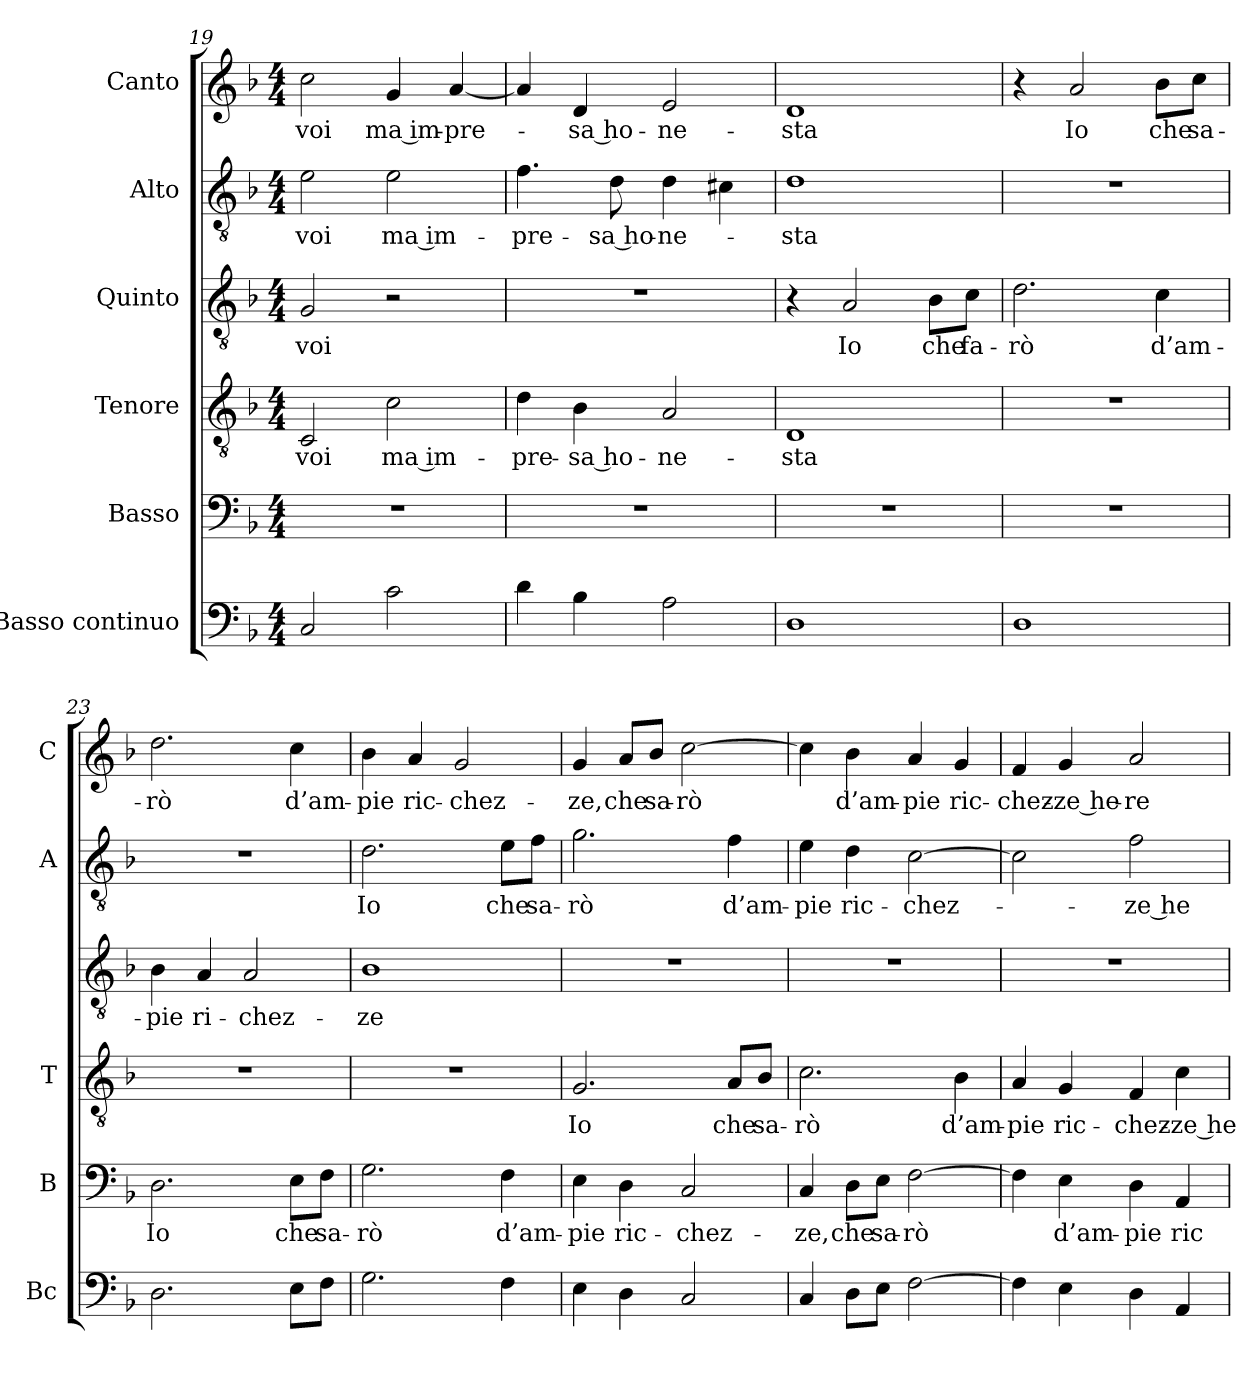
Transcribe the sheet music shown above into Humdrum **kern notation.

**kern	**kern	**text	**kern	**text	**kern	**text	**kern	**text	**kern	**text
*part6	*part5	*part5	*part4	*part4	*part3	*part3	*part2	*part2	*part1	*part1
*staff6	*staff5	*staff5	*staff4	*staff4	*staff3	*staff3	*staff2	*staff2	*staff1	*staff1
*I"Basso continuo	*I"Basso	*	*I"Tenore	*	*I"Quinto	*	*I"Alto	*	*I"Canto	*
*I'Bc	*I'B	*	*I'T	*	*	*	*I'A	*	*I'C	*
*clefF4	*clefF4	*	*clefGv2	*	*clefGv2	*	*clefGv2	*	*clefG2	*
*k[b-]	*k[b-]	*	*k[b-]	*	*k[b-]	*	*k[b-]	*	*k[b-]	*
*F:	*F:	*	*F:	*	*F:	*	*F:	*	*F:	*
*M4/4	*M4/4	*	*M4/4	*	*M4/4	*	*M4/4	*	*M4/4	*
=19	=19	=19	=19	=19	=19	=19	=19	=19	=19	=19
2C	1r	.	2C	voi	2G	voi	2e	voi	2cc	voi
2c	.	.	2c	ma im-	2r	.	2e	ma im-	4g	ma im-
.	.	.	.	.	.	.	.	.	[4a	-pre-
=20	=20	=20	=20	=20	=20	=20	=20	=20	=20	=20
4d	1r	.	4d	-pre-	1r	.	4.f	-pre-	4a]	.
4B-	.	.	4B-	-sa ho-	.	.	.	.	4d	-sa ho-
.	.	.	.	.	.	.	8d	-sa ho-	.	.
2A	.	.	2A	-ne-	.	.	4d	-ne-	2e	-ne-
.	.	.	.	.	.	.	4c#X	.	.	.
=21	=21	=21	=21	=21	=21	=21	=21	=21	=21	=21
1D	1r	.	1D	-sta	4r	.	1d	-sta	1d	-sta
.	.	.	.	.	2A	Io	.	.	.	.
.	.	.	.	.	8B-\L	che	.	.	.	.
.	.	.	.	.	8c\J	fa-	.	.	.	.
=22	=22	=22	=22	=22	=22	=22	=22	=22	=22	=22
1D	1r	.	1r	.	2.d	-rò	1r	.	4r	.
.	.	.	.	.	.	.	.	.	2a	Io
.	.	.	.	.	4c	d’am-	.	.	8b-\L	che
.	.	.	.	.	.	.	.	.	8cc\J	sa-
=23	=23	=23	=23	=23	=23	=23	=23	=23	=23	=23
2.D	2.D	Io	1r	.	4B-	-pie	1r	.	2.dd	-rò
.	.	.	.	.	4A	ri-	.	.	.	.
.	.	.	.	.	2A	-chez-	.	.	.	.
8E\L	8E\L	che	.	.	.	.	.	.	4cc	d’am-
8F\J	8F\J	sa-	.	.	.	.	.	.	.	.
=24	=24	=24	=24	=24	=24	=24	=24	=24	=24	=24
2.G	2.G	-rò	1r	.	1B-	-ze	2.d	Io	4b-	-pie
.	.	.	.	.	.	.	.	.	4a	ric-
.	.	.	.	.	.	.	.	.	2g	-chez-
4F	4F	d’am-	.	.	.	.	8e\L	che	.	.
.	.	.	.	.	.	.	8f\J	sa-	.	.
=25	=25	=25	=25	=25	=25	=25	=25	=25	=25	=25
4E	4E	-pie	2.G	Io	1r	.	2.g	-rò	4g	-ze,
4D	4D	ric-	.	.	.	.	.	.	8a/L	che
.	.	.	.	.	.	.	.	.	8b-/J	sa-
2C	2C	-chez-	.	.	.	.	.	.	[2cc	-rò
.	.	.	8A/L	che	.	.	4f	d’am-	.	.
.	.	.	8B-/J	sa-	.	.	.	.	.	.
=26	=26	=26	=26	=26	=26	=26	=26	=26	=26	=26
4C	4C	-ze,	2.c	-rò	1r	.	4e	-pie	4cc]	.
8D\L	8D\L	che	.	.	.	.	4d	ric-	4b-	d’am-
8E\J	8E\J	sa-	.	.	.	.	.	.	.	.
[2F	[2F	-rò	.	.	.	.	[2c	-chez-	4a	-pie
.	.	.	4B-	d’am-	.	.	.	.	4g	ric-
=27	=27	=27	=27	=27	=27	=27	=27	=27	=27	=27
4F]	4F]	.	4A	-pie	1r	.	2c]	.	4f	-chez-
4E	4E	d’am-	4G	ric-	.	.	.	.	4g	-ze he-
4D	4D	-pie	4F	-chez-	.	.	2f	-ze he-	2a	-re-
4AA	4AA	ric-	4c	-ze he-	.	.	.	.	.	.
=	=	=	=	=	=	=	=	=	=	=
*-	*-	*-	*-	*-	*-	*-	*-	*-	*-	*-
